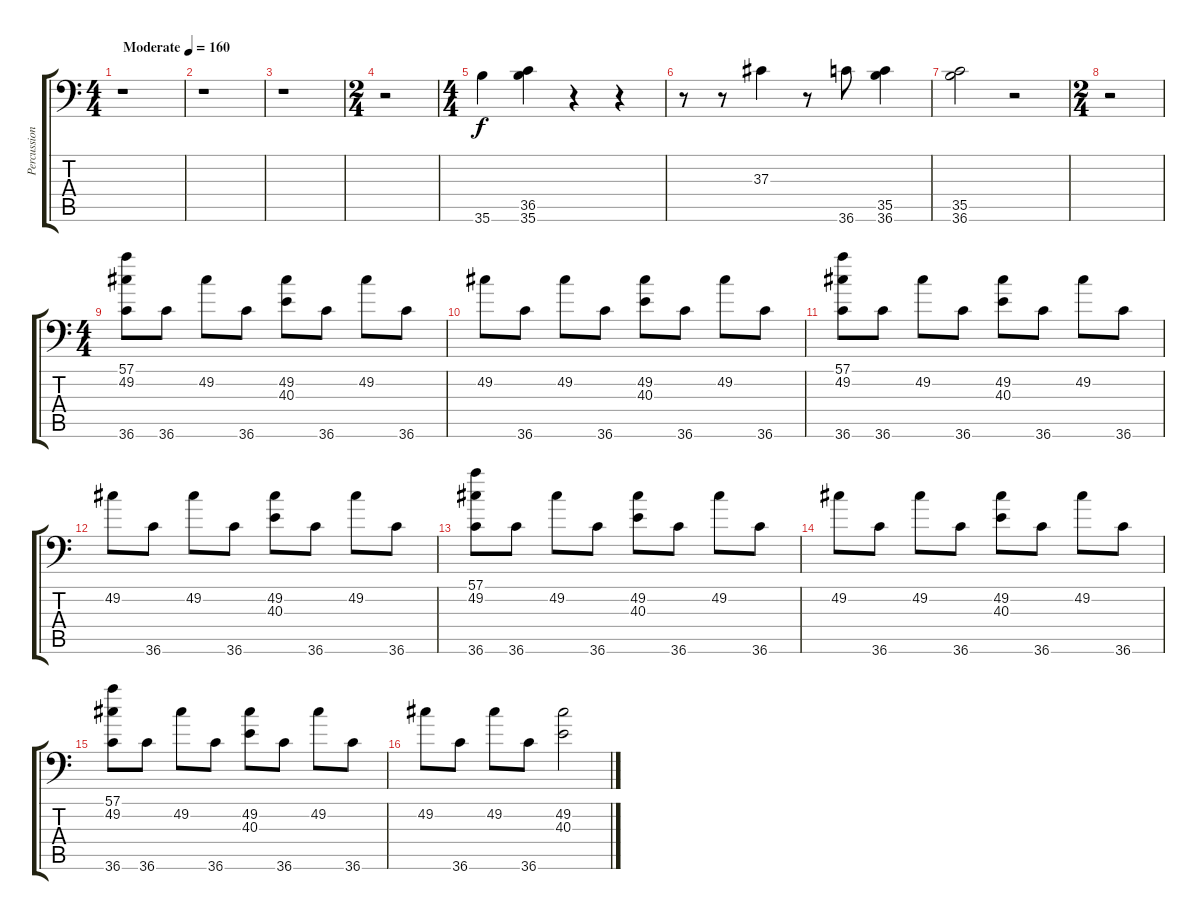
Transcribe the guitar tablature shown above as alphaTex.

\track ("Percussion" "Percussion") {instrument acousticgrandpiano}
\staff {score tabs}
\tuning (C-1 C-1 C-1 C-1 C-1 C-1) {hide}
\ts (4 4)
\tempo (160 "Moderate")
\clef f4
\ks c
r.1{dy f instrument acousticgrandpiano} |
r.1 |
r.1 |
\ts (2 4)
r.2 |
\ts (4 4)
35.6.4 (36.5 35.6).4 r.4 r.4 |
r.8 r.8 37.3.4 r.8 36.6.8 (35.5 36.6).4 |
(35.5 36.6).2 r.2 |
\ts (2 4)
r.2 |
\ts (4 4)
(57.1 49.2 36.6).8 36.6.8 49.2.8 36.6.8 (49.2 40.3).8 36.6.8 49.2.8 36.6.8 |
49.2.8 36.6.8 49.2.8 36.6.8 (49.2 40.3).8 36.6.8 49.2.8 36.6.8 |
(57.1 49.2 36.6).8 36.6.8 49.2.8 36.6.8 (49.2 40.3).8 36.6.8 49.2.8 36.6.8 |
49.2.8 36.6.8 49.2.8 36.6.8 (49.2 40.3).8 36.6.8 49.2.8 36.6.8 |
(57.1 49.2 36.6).8 36.6.8 49.2.8 36.6.8 (49.2 40.3).8 36.6.8 49.2.8 36.6.8 |
49.2.8 36.6.8 49.2.8 36.6.8 (49.2 40.3).8 36.6.8 49.2.8 36.6.8 |
(57.1 49.2 36.6).8 36.6.8 49.2.8 36.6.8 (49.2 40.3).8 36.6.8 49.2.8 36.6.8 |
49.2.8 36.6.8 49.2.8 36.6.8 (49.2 40.3).2
